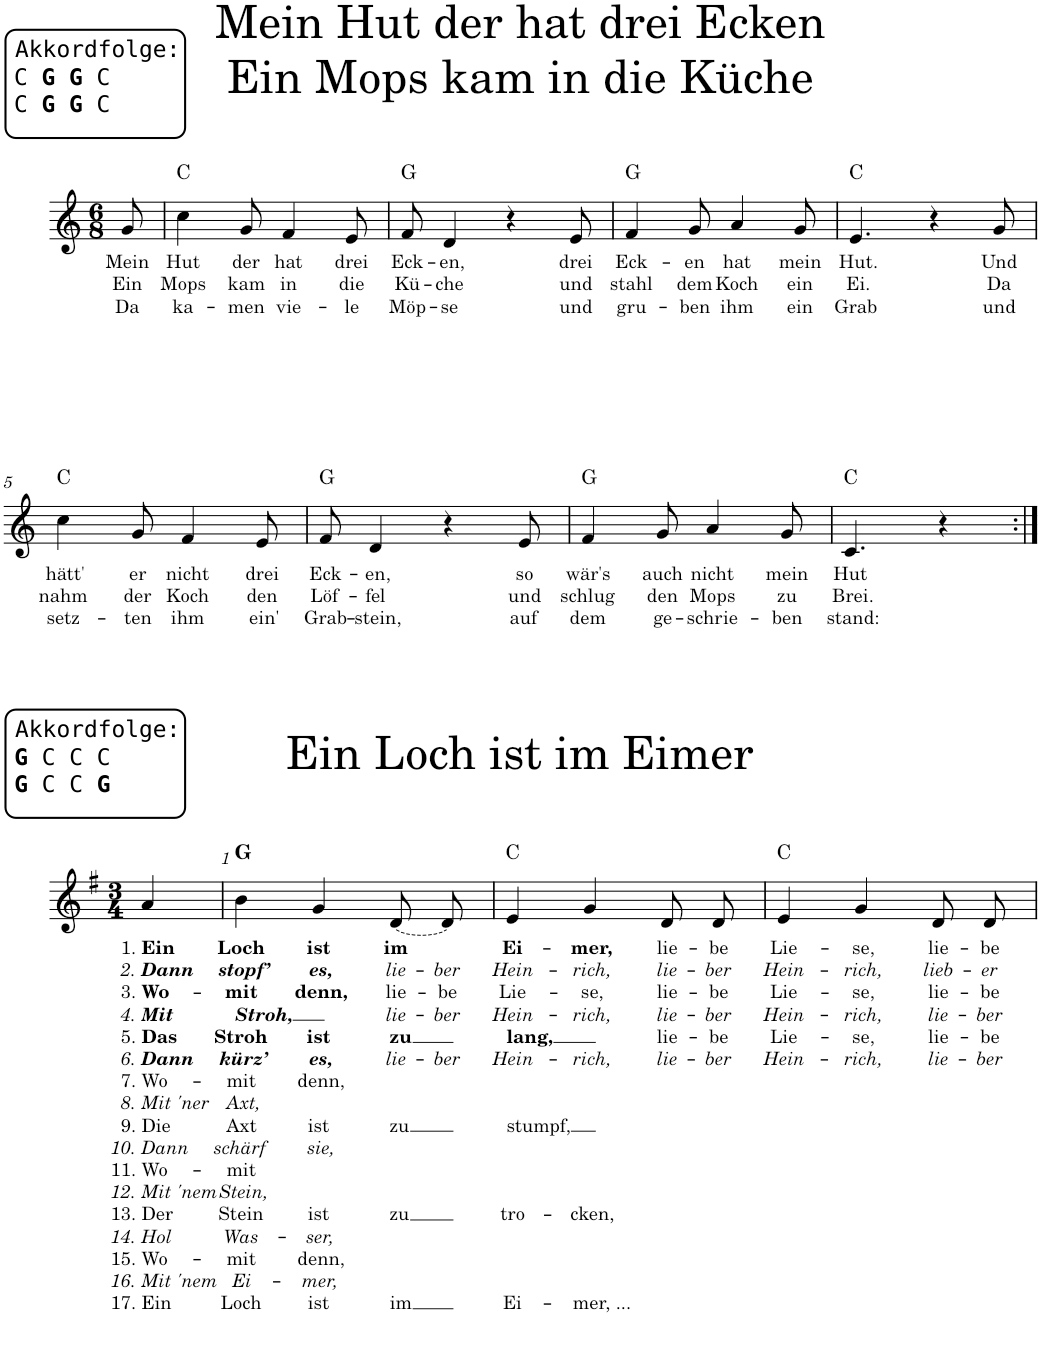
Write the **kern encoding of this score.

**kern	**text	**text	**text	**text	**text	**text	**text	**text	**text	**text	**text	**text	**text	**text	**text	**text	**text	**harte
*part1	*part1	*part1	*part1	*part1	*part1	*part1	*part1	*part1	*part1	*part1	*part1	*part1	*part1	*part1	*part1	*part1	*part1	*part1
*staff1	*staff1	*staff1	*staff1	*staff1	*staff1	*staff1	*staff1	*staff1	*staff1	*staff1	*staff1	*staff1	*staff1	*staff1	*staff1	*staff1	*staff1	*
*I"Piano	*	*	*	*	*	*	*	*	*	*	*	*	*	*	*	*	*	*
*I'Pno.	*	*	*	*	*	*	*	*	*	*	*	*	*	*	*	*	*	*
*clefG2	*	*	*	*	*	*	*	*	*	*	*	*	*	*	*	*	*	*
*k[]	*	*	*	*	*	*	*	*	*	*	*	*	*	*	*	*	*	*
*M6/8	*	*	*	*	*	*	*	*	*	*	*	*	*	*	*	*	*	*
=	=	=	=	=	=	=	=	=	=	=	=	=	=	=	=	=	=	=
!LO:TX:a:t=Akkordfolge&colon;	!	!	!	!	!	!	!	!	!	!	!	!	!	!	!	!	!	!
!LO:TX:a:t=C	!	!	!	!	!	!	!	!	!	!	!	!	!	!	!	!	!	!
!LO:TX:a:B:t=G G	!	!	!	!	!	!	!	!	!	!	!	!	!	!	!	!	!	!
!LO:TX:a:t=C	!	!	!	!	!	!	!	!	!	!	!	!	!	!	!	!	!	!
!LO:TX:a:t=C	!	!	!	!	!	!	!	!	!	!	!	!	!	!	!	!	!	!
!LO:TX:a:B:t=G G	!	!	!	!	!	!	!	!	!	!	!	!	!	!	!	!	!	!
!LO:TX:a:t=C	!	!	!	!	!	!	!	!	!	!	!	!	!	!	!	!	!	!
!	!LO:LY:b	!LO:LY:b	!LO:LY:b	!	!	!	!	!	!	!	!	!	!	!	!	!	!	!
8g/	Mein	Ein	Da	.	.	.	.	.	.	.	.	.	.	.	.	.	.	.
=1	=1	=1	=1	=1	=1	=1	=1	=1	=1	=1	=1	=1	=1	=1	=1	=1	=1	=1
!	!LO:LY:b	!LO:LY:b	!LO:LY:b	!	!	!	!	!	!	!	!	!	!	!	!	!	!	!
4cc\	Hut	Mops	ka-	.	.	.	.	.	.	.	.	.	.	.	.	.	.	C:maj
!	!LO:LY:b	!LO:LY:b	!LO:LY:b	!	!	!	!	!	!	!	!	!	!	!	!	!	!	!
8g/	der	kam	-men	.	.	.	.	.	.	.	.	.	.	.	.	.	.	.
!	!LO:LY:b	!LO:LY:b	!LO:LY:b	!	!	!	!	!	!	!	!	!	!	!	!	!	!	!
4f/	hat	in	vie-	.	.	.	.	.	.	.	.	.	.	.	.	.	.	.
!	!LO:LY:b	!LO:LY:b	!LO:LY:b	!	!	!	!	!	!	!	!	!	!	!	!	!	!	!
8e/	drei	die	-le	.	.	.	.	.	.	.	.	.	.	.	.	.	.	.
=2	=2	=2	=2	=2	=2	=2	=2	=2	=2	=2	=2	=2	=2	=2	=2	=2	=2	=2
!	!LO:LY:b	!LO:LY:b	!LO:LY:b	!	!	!	!	!	!	!	!	!	!	!	!	!	!	!
8f/	Eck-	Kü-	Möp-	.	.	.	.	.	.	.	.	.	.	.	.	.	.	G:maj
!	!LO:LY:b	!LO:LY:b	!LO:LY:b	!	!	!	!	!	!	!	!	!	!	!	!	!	!	!
4d/	-en,	-che	-se	.	.	.	.	.	.	.	.	.	.	.	.	.	.	.
4r	.	.	.	.	.	.	.	.	.	.	.	.	.	.	.	.	.	.
!	!LO:LY:b	!LO:LY:b	!LO:LY:b	!	!	!	!	!	!	!	!	!	!	!	!	!	!	!
8e/	drei	und	und	.	.	.	.	.	.	.	.	.	.	.	.	.	.	.
=3	=3	=3	=3	=3	=3	=3	=3	=3	=3	=3	=3	=3	=3	=3	=3	=3	=3	=3
!	!LO:LY:b	!LO:LY:b	!LO:LY:b	!	!	!	!	!	!	!	!	!	!	!	!	!	!	!
4f/	Eck-	stahl	gru-	.	.	.	.	.	.	.	.	.	.	.	.	.	.	G:maj
!	!LO:LY:b	!LO:LY:b	!LO:LY:b	!	!	!	!	!	!	!	!	!	!	!	!	!	!	!
8g/	-en	dem	-ben	.	.	.	.	.	.	.	.	.	.	.	.	.	.	.
!	!LO:LY:b	!LO:LY:b	!LO:LY:b	!	!	!	!	!	!	!	!	!	!	!	!	!	!	!
4a/	hat	Koch	ihm	.	.	.	.	.	.	.	.	.	.	.	.	.	.	.
!	!LO:LY:b	!LO:LY:b	!LO:LY:b	!	!	!	!	!	!	!	!	!	!	!	!	!	!	!
8g/	mein	ein	ein	.	.	.	.	.	.	.	.	.	.	.	.	.	.	.
=4	=4	=4	=4	=4	=4	=4	=4	=4	=4	=4	=4	=4	=4	=4	=4	=4	=4	=4
!	!LO:LY:b	!LO:LY:b	!LO:LY:b	!	!	!	!	!	!	!	!	!	!	!	!	!	!	!
4.e/	Hut.	Ei.	Grab	.	.	.	.	.	.	.	.	.	.	.	.	.	.	C:maj
4r	.	.	.	.	.	.	.	.	.	.	.	.	.	.	.	.	.	.
!	!LO:LY:b	!LO:LY:b	!LO:LY:b	!	!	!	!	!	!	!	!	!	!	!	!	!	!	!
8g/	Und	Da	und	.	.	.	.	.	.	.	.	.	.	.	.	.	.	.
!!LO:LB:g=z
=5	=5	=5	=5	=5	=5	=5	=5	=5	=5	=5	=5	=5	=5	=5	=5	=5	=5	=5
!	!LO:LY:b	!LO:LY:b	!LO:LY:b	!	!	!	!	!	!	!	!	!	!	!	!	!	!	!
4cc\	hätt'	nahm	setz-	.	.	.	.	.	.	.	.	.	.	.	.	.	.	C:maj
!	!LO:LY:b	!LO:LY:b	!LO:LY:b	!	!	!	!	!	!	!	!	!	!	!	!	!	!	!
8g/	er	der	-ten	.	.	.	.	.	.	.	.	.	.	.	.	.	.	.
!	!LO:LY:b	!LO:LY:b	!LO:LY:b	!	!	!	!	!	!	!	!	!	!	!	!	!	!	!
4f/	nicht	Koch	ihm	.	.	.	.	.	.	.	.	.	.	.	.	.	.	.
!	!LO:LY:b	!LO:LY:b	!LO:LY:b	!	!	!	!	!	!	!	!	!	!	!	!	!	!	!
8e/	drei	den	ein'	.	.	.	.	.	.	.	.	.	.	.	.	.	.	.
=6	=6	=6	=6	=6	=6	=6	=6	=6	=6	=6	=6	=6	=6	=6	=6	=6	=6	=6
!	!LO:LY:b	!LO:LY:b	!LO:LY:b	!	!	!	!	!	!	!	!	!	!	!	!	!	!	!
8f/	Eck-	Löf-	Grab-	.	.	.	.	.	.	.	.	.	.	.	.	.	.	G:maj
!	!LO:LY:b	!LO:LY:b	!LO:LY:b	!	!	!	!	!	!	!	!	!	!	!	!	!	!	!
4d/	-en,	-fel	-stein,	.	.	.	.	.	.	.	.	.	.	.	.	.	.	.
4r	.	.	.	.	.	.	.	.	.	.	.	.	.	.	.	.	.	.
!	!LO:LY:b	!LO:LY:b	!LO:LY:b	!	!	!	!	!	!	!	!	!	!	!	!	!	!	!
8e/	so	und	auf	.	.	.	.	.	.	.	.	.	.	.	.	.	.	.
=7	=7	=7	=7	=7	=7	=7	=7	=7	=7	=7	=7	=7	=7	=7	=7	=7	=7	=7
!	!LO:LY:b	!LO:LY:b	!LO:LY:b	!	!	!	!	!	!	!	!	!	!	!	!	!	!	!
4f/	wär's	schlug	dem	.	.	.	.	.	.	.	.	.	.	.	.	.	.	G:maj
!	!LO:LY:b	!LO:LY:b	!LO:LY:b	!	!	!	!	!	!	!	!	!	!	!	!	!	!	!
8g/	auch	den	ge-	.	.	.	.	.	.	.	.	.	.	.	.	.	.	.
!	!LO:LY:b	!LO:LY:b	!LO:LY:b	!	!	!	!	!	!	!	!	!	!	!	!	!	!	!
4a/	nicht	Mops	-schrie-	.	.	.	.	.	.	.	.	.	.	.	.	.	.	.
!	!LO:LY:b	!LO:LY:b	!LO:LY:b	!	!	!	!	!	!	!	!	!	!	!	!	!	!	!
8g/	mein	zu	-ben	.	.	.	.	.	.	.	.	.	.	.	.	.	.	.
=8	=8	=8	=8	=8	=8	=8	=8	=8	=8	=8	=8	=8	=8	=8	=8	=8	=8	=8
!	!LO:LY:b	!LO:LY:b	!LO:LY:b	!	!	!	!	!	!	!	!	!	!	!	!	!	!	!
4.c/	Hut	Brei.	stand:	.	.	.	.	.	.	.	.	.	.	.	.	.	.	C:maj
4r	.	.	.	.	.	.	.	.	.	.	.	.	.	.	.	.	.	.
!!LO:LB:g=z
=:|!	=:|!	=:|!	=:|!	=:|!	=:|!	=:|!	=:|!	=:|!	=:|!	=:|!	=:|!	=:|!	=:|!	=:|!	=:|!	=:|!	=:|!	=:|!
*k[f#]	*	*	*	*	*	*	*	*	*	*	*	*	*	*	*	*	*	*
*M3/4	*	*	*	*	*	*	*	*	*	*	*	*	*	*	*	*	*	*
!LO:TX:a:t=Akkordfolge&colon;	!	!	!	!	!	!	!	!	!	!	!	!	!	!	!	!	!	!
!LO:TX:a:B:t=G	!	!	!	!	!	!	!	!	!	!	!	!	!	!	!	!	!	!
!LO:TX:a:t=C C C	!	!	!	!	!	!	!	!	!	!	!	!	!	!	!	!	!	!
!LO:TX:a:B:t=G	!	!	!	!	!	!	!	!	!	!	!	!	!	!	!	!	!	!
!LO:TX:a:t=C C	!	!	!	!	!	!	!	!	!	!	!	!	!	!	!	!	!	!
!LO:TX:a:B:t=G	!	!	!	!	!	!	!	!	!	!	!	!	!	!	!	!	!	!
!	!LO:LY:b	!LO:LY:b	!LO:LY:b	!LO:LY:b	!LO:LY:b	!LO:LY:b	!LO:LY:b	!LO:LY:b	!LO:LY:b	!LO:LY:b	!LO:LY:b	!LO:LY:b	!LO:LY:b	!LO:LY:b	!LO:LY:b	!LO:LY:b	!LO:LY:b	!
4a/	1. Ein	2. Dann	3. Wo	4. Mit	5. Das	6. Dann	7. Wo-	8. Mit 'ner	9. Die	10. Dann	11. Wo-	12. Mit 'nem	13. Der	14. Hol	15. Wo-	16. Mit 'nem	17. Ein	.
=1	=1	=1	=1	=1	=1	=1	=1	=1	=1	=1	=1	=1	=1	=1	=1	=1	=1	=1
!	!LO:LY:b	!LO:LY:b	!LO:LY:b	!LO:LY:b	!LO:LY:b	!LO:LY:b	!LO:LY:b	!LO:LY:b	!LO:LY:b	!LO:LY:b	!LO:LY:b	!LO:LY:b	!LO:LY:b	!LO:LY:b	!LO:LY:b	!LO:LY:b	!LO:LY:b	!
4b\	Loch	stopf’	-mit	Stroh,	Stroh	kürz’	-mit	Axt,	Axt	schärf	-mit	Stein,	Stein	Was-	-mit	Ei-	Loch	G:maj
!	!LO:LY:b	!LO:LY:b	!LO:LY:b	!	!LO:LY:b	!LO:LY:b	!LO:LY:b	!	!LO:LY:b	!LO:LY:b	!	!	!LO:LY:b	!LO:LY:b	!LO:LY:b	!LO:LY:b	!LO:LY:b	!
4g/	ist	es,	denn,	.	ist	es,	denn,	.	ist	sie,	.	.	ist	-ser,	denn,	-mer,	ist	.
!LO:T:dash	!LO:LY:b	!LO:LY:b	!LO:LY:b	!LO:LY:b	!LO:LY:b	!LO:LY:b	!	!	!LO:LY:b	!	!	!	!LO:LY:b	!	!	!	!LO:LY:b	!
[8d/L	im	lie-	lie-	lie-	zu	lie-	.	.	zu	.	.	.	zu	.	.	.	im	.
!	!	!LO:LY:b	!LO:LY:b	!LO:LY:b	!	!LO:LY:b	!	!	!	!	!	!	!	!	!	!	!	!
8d/J]	.	-ber	-be	ber	.	-ber	.	.	.	.	.	.	.	.	.	.	.	.
=2	=2	=2	=2	=2	=2	=2	=2	=2	=2	=2	=2	=2	=2	=2	=2	=2	=2	=2
!	!LO:LY:b	!LO:LY:b	!LO:LY:b	!LO:LY:b	!LO:LY:b	!LO:LY:b	!	!	!LO:LY:b	!	!	!	!LO:LY:b	!	!	!	!LO:LY:b	!
4e/	Ei-	Hein-	Lie-	Hein-	lang,	Hein-	.	.	stumpf,	.	.	.	tro-	.	.	.	Ei-	C:maj
!	!LO:LY:b	!LO:LY:b	!LO:LY:b	!LO:LY:b	!	!LO:LY:b	!	!	!	!	!	!	!LO:LY:b	!	!	!	!LO:LY:b	!
4g/	-mer,	-rich,	-se,	-rich,	.	-rich,	.	.	.	.	.	.	-cken,	.	.	.	-mer, ...	.
!	!LO:LY:b	!LO:LY:b	!LO:LY:b	!LO:LY:b	!LO:LY:b	!LO:LY:b	!	!	!	!	!	!	!	!	!	!	!	!
8d/L	lie-	lie-	lie-	lie-	lie-	lie-	.	.	.	.	.	.	.	.	.	.	.	.
!	!LO:LY:b	!LO:LY:b	!LO:LY:b	!LO:LY:b	!LO:LY:b	!LO:LY:b	!	!	!	!	!	!	!	!	!	!	!	!
8d/J	-be	-ber	-be	-ber	-be	-ber	.	.	.	.	.	.	.	.	.	.	.	.
=3	=3	=3	=3	=3	=3	=3	=3	=3	=3	=3	=3	=3	=3	=3	=3	=3	=3	=3
!	!LO:LY:b	!LO:LY:b	!LO:LY:b	!LO:LY:b	!LO:LY:b	!LO:LY:b	!	!	!	!	!	!	!	!	!	!	!	!
4e/	Lie-	Hein-	Lie-	Hein-	Lie-	Hein-	.	.	.	.	.	.	.	.	.	.	.	C:maj
!	!LO:LY:b	!LO:LY:b	!LO:LY:b	!LO:LY:b	!LO:LY:b	!LO:LY:b	!	!	!	!	!	!	!	!	!	!	!	!
4g/	-se,	-rich,	-se,	-rich,	-se,	-rich,	.	.	.	.	.	.	.	.	.	.	.	.
!	!LO:LY:b	!LO:LY:b	!LO:LY:b	!LO:LY:b	!LO:LY:b	!LO:LY:b	!	!	!	!	!	!	!	!	!	!	!	!
8d/L	lie-	lieb-	lie-	lie-	lie-	lie-	.	.	.	.	.	.	.	.	.	.	.	.
!	!LO:LY:b	!LO:LY:b	!LO:LY:b	!LO:LY:b	!LO:LY:b	!LO:LY:b	!	!	!	!	!	!	!	!	!	!	!	!
8d/J	-be	-er	-be	-ber	-be	-ber	.	.	.	.	.	.	.	.	.	.	.	.
=	=	=	=	=	=	=	=	=	=	=	=	=	=	=	=	=	=	=
*-	*-	*-	*-	*-	*-	*-	*-	*-	*-	*-	*-	*-	*-	*-	*-	*-	*-	*-
